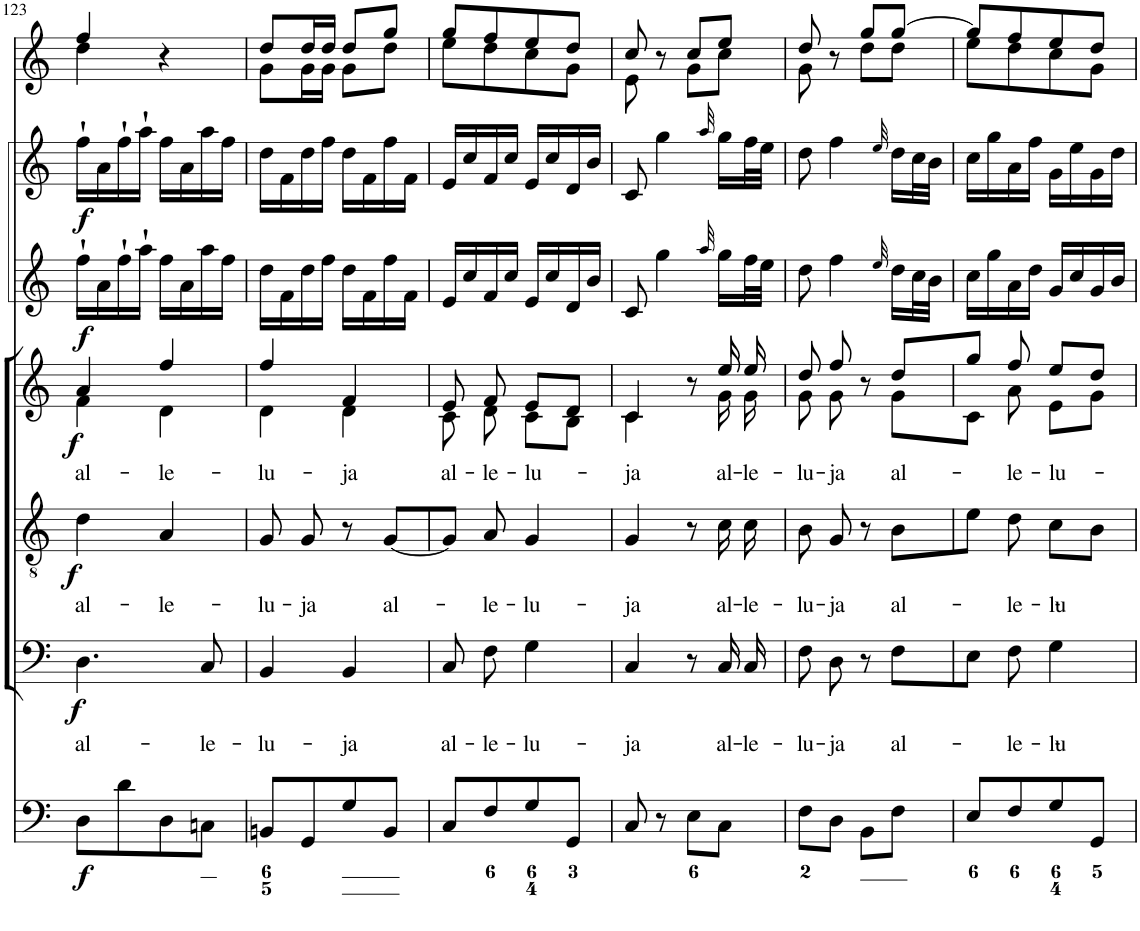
**kern	**dynam	**kern	**text	**dynam	**kern	**text	**dynam	**kern	**text	**dynam	**kern	**dynam	**kern	**dynam	**kern
*part7	*part7	*part6	*part6	*part6	*part5	*part5	*part5	*part4	*part4	*part4	*part3	*part3	*part2	*part2	*part1
*staff7	*staff7	*staff6	*staff6	*staff6	*staff5	*staff5	*staff5	*staff4	*staff4	*staff4	*staff3	*staff3	*staff2	*staff2	*staff1
*I"Organ	*	*I"Voice	*	*	*I"Tenor	*	*	*I"Voice	*	*	*I"Violin	*	*I"Violini	*	*I"Clarini in C
*	*	*	*	*	*	*	*	*	*	*	*I'Vln	*	*I'Vln	*	*
!!LO:PB:g=z
*clefF4	*	*clefF4	*	*	*clefGv2	*	*	*clefG2	*	*	*clefG2	*	*clefG2	*	*clefG2
*k[]	*	*k[]	*	*	*k[]	*	*	*k[]	*	*	*k[]	*	*k[]	*	*k[]
*M2/4	*	*M2/4	*	*	*M2/4	*	*	*M2/4	*	*	*M2/4	*	*M2/4	*	*M2/4
=123	=123	=123	=123	=123	=123	=123	=123	=123	=123	=123	=123	=123	=123	=123	=123
!	!LO:DY:b	!	!LO:LY:b	!LO:DY:b	!	!LO:LY:b	!LO:DY:b	!	!LO:LY:b	!LO:DY:b	!	!LO:DY:b	!	!LO:DY:b	!
*	*	*	*	*	*	*	*	*^	*	*	*	*	*	*	*^
8D\L	f	4.D\	al-	f	4d\	al-	f	4a/	4f\	al-	f	16ff`\LL	f	16ff`\LL	f	4ff/	4dd\
.	.	.	.	.	.	.	.	.	.	.	.	16a\	.	16a\	.	.	.
8d\	.	.	.	.	.	.	.	.	.	.	.	16ff`\	.	16ff`\	.	.	.
.	.	.	.	.	.	.	.	.	.	.	.	16aa`\JJ	.	16aa`\JJ	.	.	.
!	!	!	!	!	!	!LO:LY:b	!	!	!	!LO:LY:b	!	!	!	!	!	!	!
8D\	.	.	.	.	4A/	-le-	.	4ff/	4d\	-le-	.	16ff\LL	.	16ff\LL	.	4r	4ryy
.	.	.	.	.	.	.	.	.	.	.	.	16a\	.	16a\	.	.	.
!	!	!	!LO:LY:b	!	!	!	!	!	!	!	!	!	!	!	!	!	!
8Cn\J	.	8C/	-le-	.	.	.	.	.	.	.	.	16aa\	.	16aa\	.	.	.
.	.	.	.	.	.	.	.	.	.	.	.	16ff\JJ	.	16ff\JJ	.	.	.
=124	=124	=124	=124	=124	=124	=124	=124	=124	=124	=124	=124	=124	=124	=124	=124	=124	=124
!	!	!	!LO:LY:b	!	!	!LO:LY:b	!	!	!	!LO:LY:b	!	!	!	!	!	!	!
8BBn/L	.	4BB/	-lu-	.	8G/	-lu-	.	4ff/	4d\	-lu-	.	16dd\LL	.	16dd\LL	.	8dd/L	8g\L
.	.	.	.	.	.	.	.	.	.	.	.	16f\	.	16f\	.	.	.
!	!	!	!	!	!	!LO:LY:b	!	!	!	!	!	!	!	!	!	!	!
8GG/	.	.	.	.	8G/	-ja	.	.	.	.	.	16dd\	.	16dd\	.	16dd/L	16g\L
.	.	.	.	.	.	.	.	.	.	.	.	16ff\JJ	.	16ff\JJ	.	16dd/JJ	16g\JJ
!	!	!	!LO:LY:b	!	!	!	!	!	!	!LO:LY:b	!	!	!	!	!	!	!
8G/	.	4BB/	-ja	.	8r	.	.	4f/	4d\	-ja	.	16dd\LL	.	16dd\LL	.	8dd/L	8g\L
.	.	.	.	.	.	.	.	.	.	.	.	16f\	.	16f\	.	.	.
!	!	!	!	!	!	!LO:LY:b	!	!	!	!	!	!	!	!	!	!	!
8BB/J	.	.	.	.	[8G/L	al-	.	.	.	.	.	16ff\	.	16ff\	.	8gg/J	8dd\J
.	.	.	.	.	.	.	.	.	.	.	.	16f\JJ	.	16f\JJ	.	.	.
=125	=125	=125	=125	=125	=125	=125	=125	=125	=125	=125	=125	=125	=125	=125	=125	=125	=125
!	!	!	!LO:LY:b	!	!	!	!	!	!	!LO:LY:b	!	!	!	!	!	!	!
8C/L	.	8C/	al-	.	8G/J]	.	.	8e/	8c\	al-	.	16e/LL	.	16e/LL	.	8gg/L	8ee\L
.	.	.	.	.	.	.	.	.	.	.	.	16cc/	.	16cc/	.	.	.
!	!	!	!LO:LY:b	!	!	!LO:LY:b	!	!	!	!LO:LY:b	!	!	!	!	!	!	!
8F/	.	8F\	-le-	.	8A/	-le-	.	8f/	8d\	-le-	.	16f/	.	16f/	.	8ff/	8dd\
.	.	.	.	.	.	.	.	.	.	.	.	16cc/JJ	.	16cc/JJ	.	.	.
!	!	!	!LO:LY:b	!	!	!LO:LY:b	!	!	!	!LO:LY:b	!	!	!	!	!	!	!
8G/	.	4G\	-lu-	.	4G/	-lu-	.	8e/L	8c\L	-lu-	.	16e/LL	.	16e/LL	.	8ee/	8cc\
.	.	.	.	.	.	.	.	.	.	.	.	16cc/	.	16cc/	.	.	.
8GG/J	.	.	.	.	.	.	.	8d/J	8B\J	.	.	16d/	.	16d/	.	8dd/J	8g\J
.	.	.	.	.	.	.	.	.	.	.	.	16b/JJ	.	16b/JJ	.	.	.
=126	=126	=126	=126	=126	=126	=126	=126	=126	=126	=126	=126	=126	=126	=126	=126	=126	=126
!	!	!	!LO:LY:b	!	!	!LO:LY:b	!	!	!	!LO:LY:b	!	!	!	!	!	!	!
8C/	.	4C/	-ja	.	4G/	-ja	.	4c/	4c\	-ja	.	8c/	.	8c/	.	8cc/	8e\
8r	.	.	.	.	.	.	.	.	.	.	.	4gg\	.	4gg\	.	8r	8ryy
8E\L	.	8r	.	.	8r	.	.	8r	8ryy	.	.	.	.	.	.	8cc/L	8g\L
.	.	.	.	.	.	.	.	.	.	.	.	32qaa/	.	32qaa/	.	.	.
!	!	!	!LO:LY:b	!	!	!LO:LY:b	!	!	!	!LO:LY:b	!	!	!	!	!	!	!
8C\J	.	16C/	al-	.	16c\	al-	.	16ee/	16g\	al-	.	16gg\LL	.	16gg\LL	.	8ee/J	8cc\J
!	!	!	!LO:LY:b	!	!	!LO:LY:b	!	!	!	!LO:LY:b	!	!	!	!	!	!	!
.	.	16C/	-le-	.	16c\	-le-	.	16ee/	16g\	-le-	.	32ff\L	.	32ff\L	.	.	.
.	.	.	.	.	.	.	.	.	.	.	.	32ee\JJJ	.	32ee\JJJ	.	.	.
=127	=127	=127	=127	=127	=127	=127	=127	=127	=127	=127	=127	=127	=127	=127	=127	=127	=127
!	!	!	!LO:LY:b	!	!	!LO:LY:b	!	!	!	!LO:LY:b	!	!	!	!	!	!	!
8F\L	.	8F\	-lu-	.	8B\	-lu-	.	8dd/	8g\	-lu-	.	8dd\	.	8dd\	.	8dd/	8g\
!	!	!	!LO:LY:b	!	!	!LO:LY:b	!	!	!	!LO:LY:b	!	!	!	!	!	!	!
8D\J	.	8D\	-ja	.	8G/	-ja	.	8ff/	8g\	-ja	.	4ff\	.	4ff\	.	8r	8ryy
8BB\L	.	8r	.	.	8r	.	.	8r	8ryy	.	.	.	.	.	.	8gg/L	8dd\L
.	.	.	.	.	.	.	.	.	.	.	.	32qee/	.	32qee/	.	.	.
!	!	!	!LO:LY:b	!	!	!LO:LY:b	!	!	!	!LO:LY:b	!	!	!	!	!	!	!
8F\J	.	8F\L	al-	.	8B\L	al-	.	8dd/L	8g\L	al-	.	16dd\LL	.	16dd\LL	.	[8gg/J	8dd\J
.	.	.	.	.	.	.	.	.	.	.	.	32cc\L	.	32cc\L	.	.	.
.	.	.	.	.	.	.	.	.	.	.	.	32b\JJJ	.	32b\JJJ	.	.	.
=128	=128	=128	=128	=128	=128	=128	=128	=128	=128	=128	=128	=128	=128	=128	=128	=128	=128
8E/L	.	8E\J	.	.	8e\J	.	.	8gg/J	8c\J	.	.	16cc\LL	.	16cc\LL	.	8gg/L]	8ee\L
.	.	.	.	.	.	.	.	.	.	.	.	16gg\	.	16gg\	.	.	.
!	!	!	!LO:LY:b	!	!	!LO:LY:b	!	!	!	!LO:LY:b	!	!	!	!	!	!	!
8F/	.	8F\	-le-	.	8d\	-le-	.	8ff/	8a\	-le-	.	16a\	.	16a\	.	8ff/	8dd\
.	.	.	.	.	.	.	.	.	.	.	.	16dd\JJ	.	16ff\JJ	.	.	.
!	!	!	!LO:LY:b	!	!	!LO:LY:b	!	!	!	!LO:LY:b	!	!	!	!	!	!	!
8G/	.	4G\	-lu-	.	8c\L	-lu-	.	8ee/L	8e\L	-lu-	.	16g/LL	.	16g\LL	.	8ee/	8cc\
.	.	.	.	.	.	.	.	.	.	.	.	16cc/	.	16ee\	.	.	.
8GG/J	.	.	.	.	8B\J	.	.	8dd/J	8g\J	.	.	16g/	.	16g\	.	8dd/J	8g\J
.	.	.	.	.	.	.	.	.	.	.	.	16b/JJ	.	16dd\JJ	.	.	.
*	*	*	*	*	*	*	*	*v	*v	*	*	*	*	*	*	*v	*v
=	=	=	=	=	=	=	=	=	=	=	=	=	=	=	=
*-	*-	*-	*-	*-	*-	*-	*-	*-	*-	*-	*-	*-	*-	*-	*-
